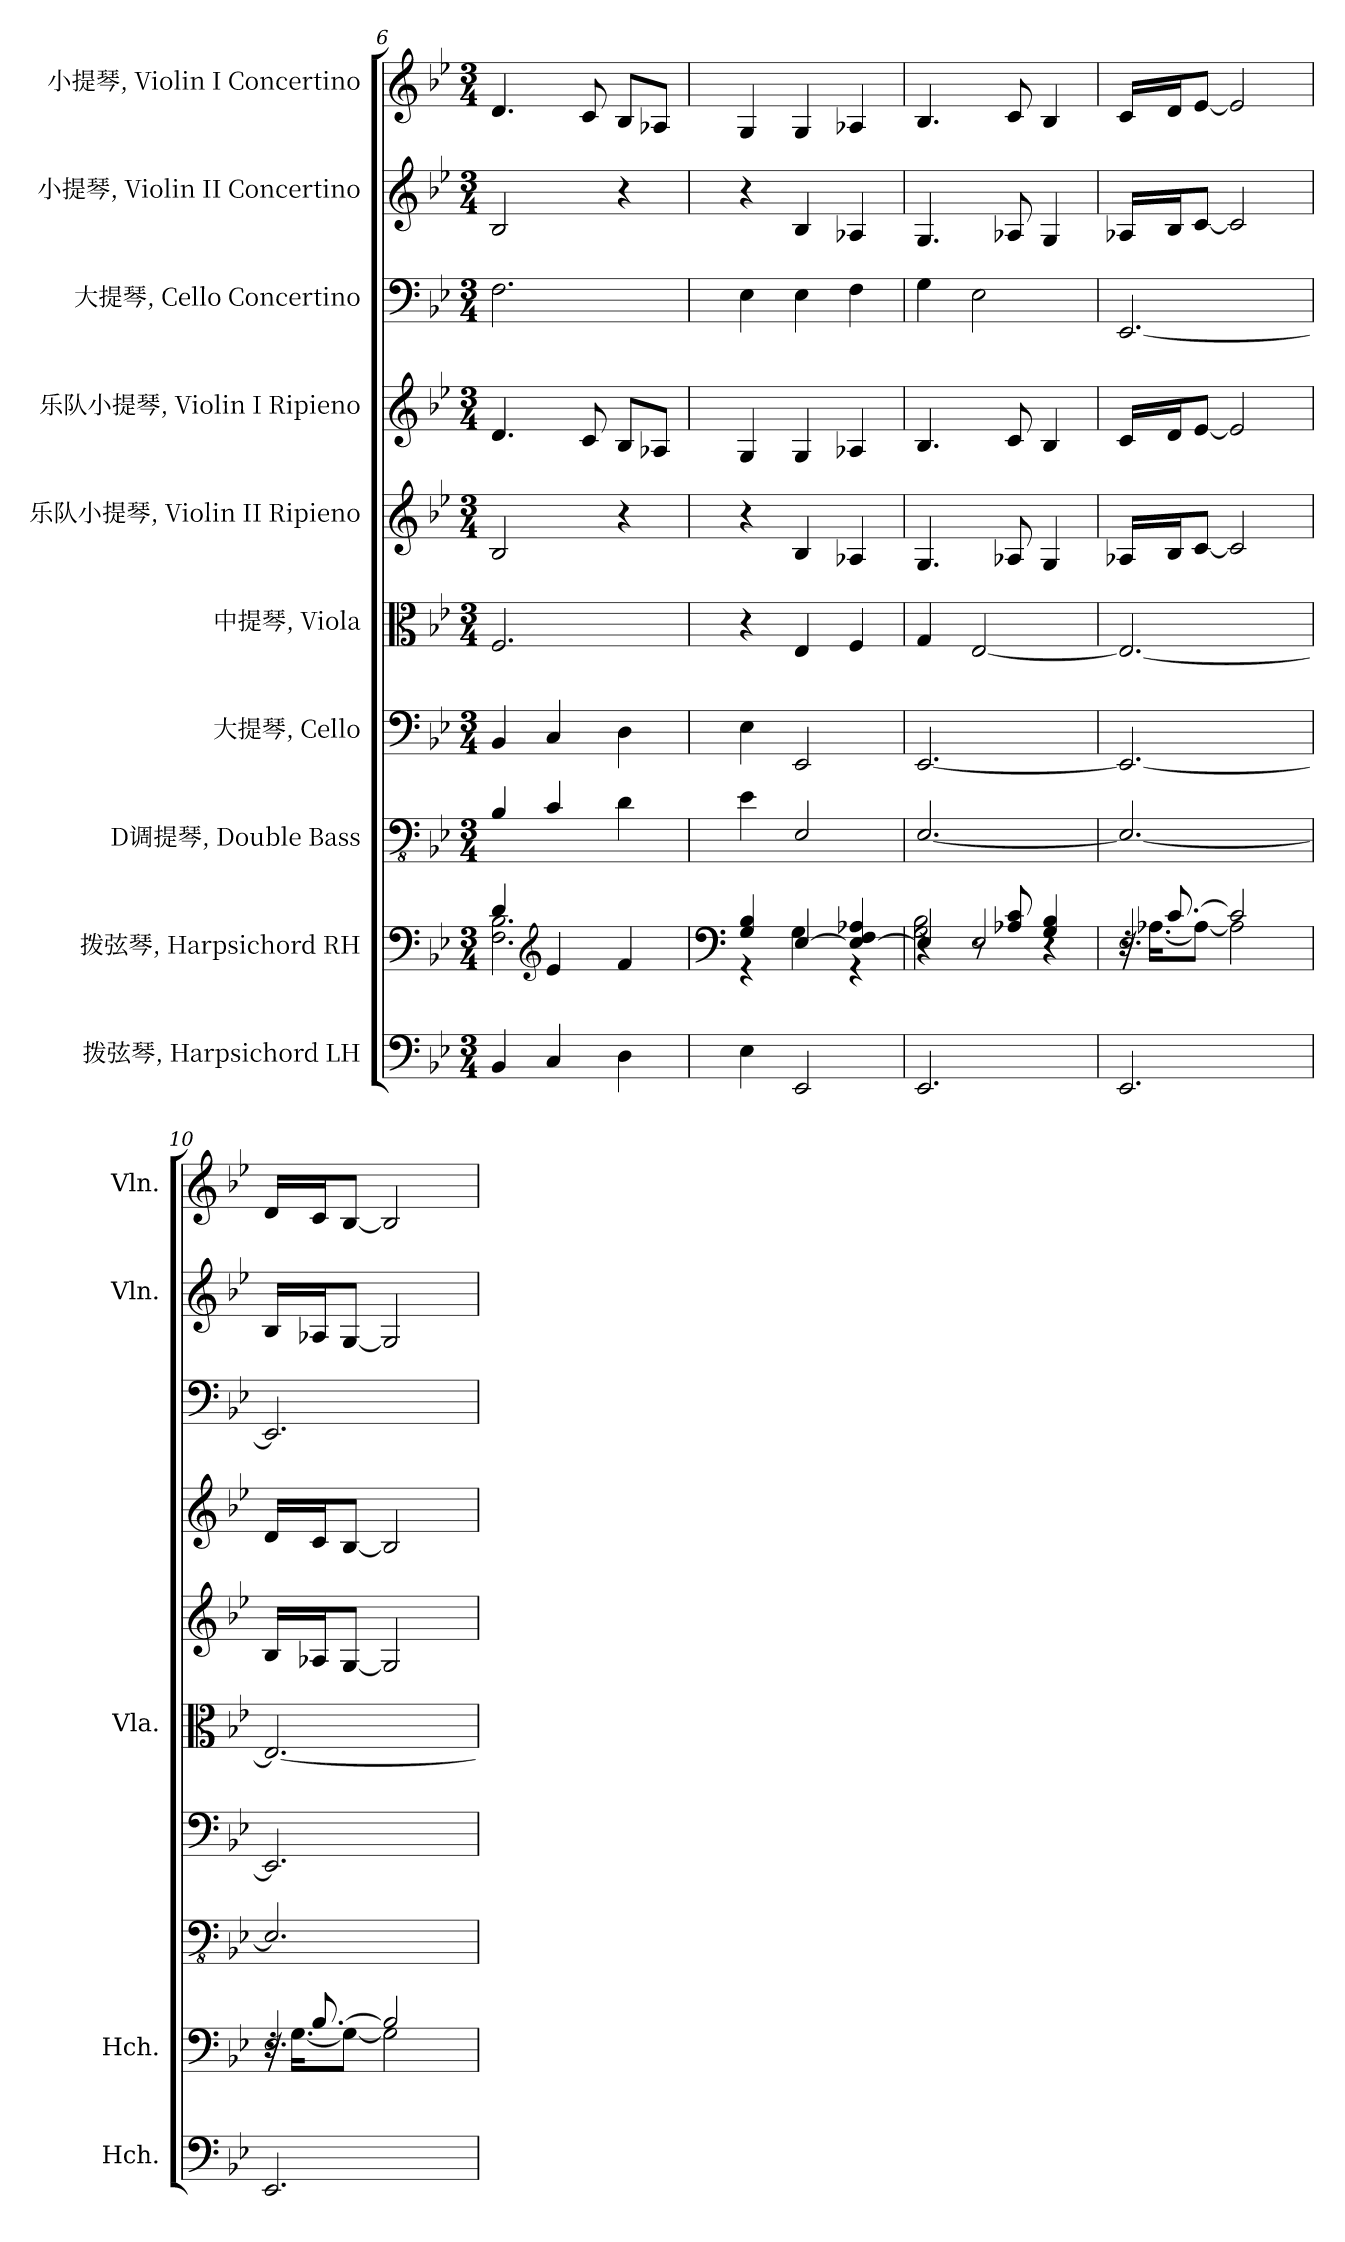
**kern	**kern	**kern	**kern	**kern	**kern	**kern	**kern	**kern	**kern
*part10	*part9	*part8	*part7	*part6	*part5	*part4	*part3	*part2	*part1
*staff10	*staff9	*staff8	*staff7	*staff6	*staff5	*staff4	*staff3	*staff2	*staff1
*I"拨弦琴, Harpsichord LH	*I"拨弦琴, Harpsichord RH	*I"D调提琴, Double Bass	*I"大提琴, Cello	*I"中提琴, Viola	*I"乐队小提琴, Violin II Ripieno	*I"乐队小提琴, Violin I Ripieno	*I"大提琴, Cello Concertino	*I"小提琴, Violin II Concertino	*I"小提琴, Violin I Concertino
*I'Hch.	*I'Hch.	*	*	*I'Vla.	*	*	*	*I'Vln.	*I'Vln.
*clefF4	*clefF4	*clefFv4	*clefF4	*clefC3	*clefG2	*clefG2	*clefF4	*clefG2	*clefG2
*	*	*ITrd7c12	*	*	*	*	*	*	*
*k[b-e-]	*k[b-e-]	*k[b-e-]	*k[b-e-]	*k[b-e-]	*k[b-e-]	*k[b-e-]	*k[b-e-]	*k[b-e-]	*k[b-e-]
*M3/4	*M3/4	*M3/4	*M3/4	*M3/4	*M3/4	*M3/4	*M3/4	*M3/4	*M3/4
=6	=6	=6	=6	=6	=6	=6	=6	=6	=6
*	*^	*	*	*	*	*	*	*	*
4BB-/	4d/	2.F\ 2.B-\	4BBB-/	4BB-/	2.F/	2B-/	4.d/	2.F\	2B-/	4.d/
*	*clefG2	*	*	*	*	*	*	*	*	*
4C/	4e-/	.	4CC/	4C/	.	.	.	.	.	.
.	.	.	.	.	.	.	8c/	.	.	8c/
4D\	4f/	.	4DD\	4D\	.	4r	8B-/L	.	4r	8B-/L
.	.	.	.	.	.	.	8A-X/J	.	.	8A-X/J
=7	=7	=7	=7	=7	=7	=7	=7	=7	=7	=7
*	*clefF4	*	*	*	*	*	*	*	*	*
4E-\	4G/ 4B-/	4r	4EE-\	4E-\	4r	4r	4G/	4E-\	4r	4G/
2EE-/	[4E-/	4G\	2EEE-/	2EE-/	4E-/	4B-/	4G/	4E-\	4B-/	4G/
.	4E-/_ 4F/ 4A-X/	4r	.	.	4F/	4A-X/	4A-X/	4F\	4A-X/	4A-X/
=8	=8	=8	=8	=8	=8	=8	=8	=8	=8	=8
*	*	*^	*	*	*	*	*	*	*	*
2.EE-/	4E-/]	2G\ 2B-\	4r	[2.EEE-/	[2.EE-/	4G/	4.G/	4.B-/	4G\	4.G/	4.B-/
.	8r	.	2E-/	.	.	[2E-/	.	.	2E-\	.	.
.	8A-X/ 8c/	.	.	.	.	.	8A-X/	8c/	.	8A-X/	8c/
.	4G/ 4B-/	4r	.	.	.	.	4G/	4B-/	.	4G/	4B-/
=9	=9	=9	=9	=9	=9	=9	=9	=9	=9	=9	=9
2.EE-/	16r	32r	2.E-/	2.EEE-/_	2.EE-/_	2.E-/_	16A-X/LL	16c/LL	[2.EE-/	16A-X/LL	16c/LL
.	.	[16.A-X\KL	.	.	.	.	.	.	.	.	.
.	[8.c/	.	.	.	.	.	16B-/J	16d/J	.	16B-/J	16d/J
.	.	8A-\J_	.	.	.	.	[8c/J	[8e-/J	.	[8c/J	[8e-/J
.	2c/]	2A-\]	.	.	.	.	2c/]	2e-/]	.	2c/]	2e-/]
!!LO:PB:g=z
=10	=10	=10	=10	=10	=10	=10	=10	=10	=10	=10	=10
2.EE-/	16r	32r	2.E-/	2.EEE-/]	2.EE-/]	2.E-/_	16B-/LL	16d/LL	2.EE-/]	16B-/LL	16d/LL
.	.	[16.G\KL	.	.	.	.	.	.	.	.	.
.	[8.B-/	.	.	.	.	.	16A-X/J	16c/J	.	16A-X/J	16c/J
.	.	8G\J_	.	.	.	.	[8G/J	[8B-/J	.	[8G/J	[8B-/J
.	2B-/]	2G\]	.	.	.	.	2G/]	2B-/]	.	2G/]	2B-/]
*	*v	*v	*v	*	*	*	*	*	*	*	*
=	=	=	=	=	=	=	=	=	=
*-	*-	*-	*-	*-	*-	*-	*-	*-	*-
